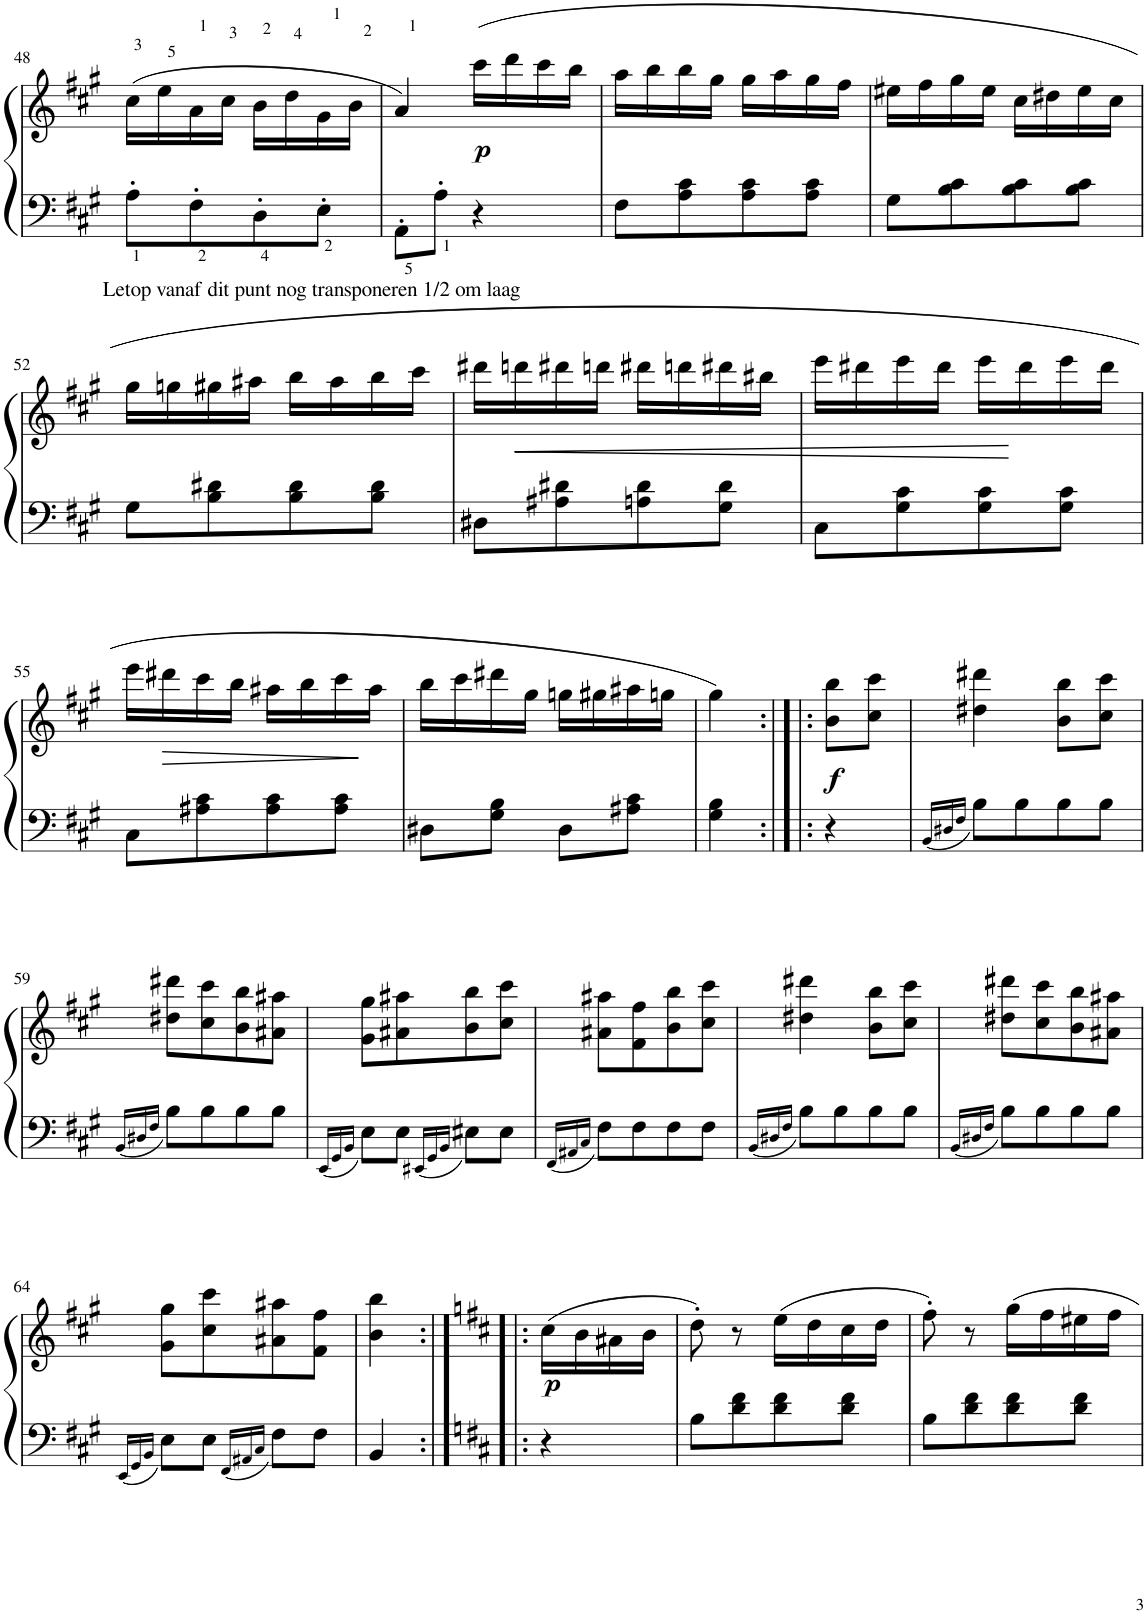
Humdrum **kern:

**kern	**kern	**dynam
*part1	*part1	*part1
*staff2	*staff1	*staff1/2
*I"Piano	*	*
*I'Pno	*	*
!!LO:PB:g=z
*clefF4	*clefG2	*
*k[f#c#g#]	*k[f#c#g#]	*
*M2/4	*M2/4	*
=48	=48	=48
8A'\L	(16cc#\LL	.
.	16ee\	.
8F#'\	16a\	.
.	16cc#\JJ	.
8D'\	16b\LL	.
.	16dd\	.
8E'\J	16g#\	.
.	16b\JJ	.
=49	=49	=49
8AA'\L	4a/)	.
8A'\J	.	.
!	!	!LO:DY:b
4r	(16ccc#\LL	p
.	16ddd\	.
.	16ccc#\	.
.	16bb\JJ	.
=50	=50	=50
8F#\L	16aa\LL	.
.	16bb\	.
8A\ 8c#\	16bb\	.
.	16gg#\JJ	.
8A\ 8c#\	16gg#\LL	.
.	16aa\	.
8A\ 8c#\J	16gg#\	.
.	16ff#\JJ	.
=51	=51	=51
8G#\L	16ee#X\LL	.
.	16ff#\	.
8B\ 8c#\	16gg#\	.
.	16ee#\JJ	.
8B\ 8c#\	16cc#\LL	.
.	16dd#X\	.
8B\ 8c#\J	16ee#\	.
.	16cc#\JJ	.
!!LO:LB:g=z
=52	=52	=52
!	!LO:TX:a:t=Letop vanaf dit punt nog transponeren 1/2 om laag	!
8G#\L	16gg#\LL	.
.	16ggn\	.
8B\ 8d#X\	16gg#X\	.
.	16aa#X\JJ	.
8B\ 8d#\	16bb\LL	.
.	16aa#\	.
8B\ 8d#\J	16bb\	.
.	16ccc#\JJ	.
=53	=53	=53
8D#X\L	16ddd#X\LL	.
!	!	!LO:HP:b
.	16dddn\	<
8A#X\ 8d#X\	16ddd#X\	.
.	16dddn\JJ	.
8An\ 8d#\	16ddd#X\LL	.
.	16dddn\	.
8G#\ 8d#\J	16ddd#X\	.
.	16bb#X\JJ	.
=54	=54	=54
8C#\L	16eee\LL	.
.	16ddd#X\	.
8G#\ 8c#\	16eee\	.
.	16ddd#\JJ	.
8G#\ 8c#\	16eee\LL	.
.	16ddd#\	[
8G#\ 8c#\J	16eee\	.
.	16ddd#\JJ	.
!!LO:LB:g=z
=55	=55	=55
8C#\L	16eee\LL	.
!	!	!LO:HP:b
.	16ddd#X\	>
8A#X\ 8c#\	16ccc#\	.
.	16bb\JJ	.
8A#\ 8c#\	16aa#X\LL	.
.	16bb\	.
8A#\ 8c#\J	16ccc#\	.
.	16aa#\JJ	]
=56	=56	=56
8D#X\L	16bb\LL	.
.	16ccc#\	.
8G#\ 8B\J	16ddd#X\	.
.	16gg#\JJ	.
8D#\L	16ggn\LL	.
.	16gg#X\	.
8A#X\ 8c#\J	16aa#X\	.
.	16ggn\JJ	.
=57	=57	=57
4G#\ 4B\	4gg#\)	.
=57:|!|:	=57:|!|:	=57:|!|:
!	!	!LO:DY:b
4r	8b\ 8bb\L	f
.	8cc#\ 8ccc#\J	.
=58	=58	=58
16qBB/LL	.	.
16qD#X/	.	.
16qF#/JJ	.	.
8B\L	4dd#X\ 4ddd#X\	.
8B\	.	.
8B\	8b\ 8bb\L	.
8B\J	8cc#\ 8ccc#\J	.
!!LO:LB:g=z
=59	=59	=59
16qBB/LL	.	.
16qD#X/	.	.
16qF#/JJ	.	.
8B\L	8dd#X\ 8ddd#X\L	.
8B\	8cc#\ 8ccc#\	.
8B\	8b\ 8bb\	.
8B\J	8a#X\ 8aa#X\J	.
=60	=60	=60
16qEE/LL	.	.
16qGG#/	.	.
16qBB/JJ	.	.
8E\L	8g#\ 8gg#\L	.
8E\J	8a#X\ 8aa#X\	.
16qEE#X/LL	.	.
16qGG#/	.	.
16qBB/JJ	.	.
8E#X\L	8b\ 8bb\	.
8E#\J	8cc#\ 8ccc#\J	.
=61	=61	=61
16qFF#/LL	.	.
16qAA#X/	.	.
16qC#/JJ	.	.
8F#\L	8a#X\ 8aa#X\L	.
8F#\	8f#\ 8ff#\	.
8F#\	8b\ 8bb\	.
8F#\J	8cc#\ 8ccc#\J	.
=62	=62	=62
16qBB/LL	.	.
16qD#X/	.	.
16qF#/JJ	.	.
8B\L	4dd#X\ 4ddd#X\	.
8B\	.	.
8B\	8b\ 8bb\L	.
8B\J	8cc#\ 8ccc#\J	.
=63	=63	=63
16qBB/LL	.	.
16qD#X/	.	.
16qF#/JJ	.	.
8B\L	8dd#X\ 8ddd#X\L	.
8B\	8cc#\ 8ccc#\	.
8B\	8b\ 8bb\	.
8B\J	8a#X\ 8aa#X\J	.
!!LO:LB:g=z
=64	=64	=64
16qEE/LL	.	.
16qGG#/	.	.
16qBB/JJ	.	.
8E\L	8g#\ 8gg#\L	.
8E\J	8cc#\ 8ccc#\	.
16qFF#/LL	.	.
16qAA#X/	.	.
16qC#/JJ	.	.
8F#\L	8a#X\ 8aa#X\	.
8F#\J	8f#\ 8ff#\J	.
=65	=65	=65
4BB/	4b\ 4bb\	.
=65:|!|:	=65:|!|:	=65:|!|:
*k[f#c#]	*k[f#c#]	*
!	!	!LO:DY:b
4r	(16cc#\LL	p
.	16b\	.
.	16a#X\	.
.	16b\JJ	.
=66	=66	=66
8B\L	8dd'\)	.
8d\ 8f#\	8r	.
8d\ 8f#\	(16ee\LL	.
.	16dd\	.
8d\ 8f#\J	16cc#\	.
.	16dd\JJ	.
=67	=67	=67
8B\L	8ff#'\)	.
8d\ 8f#\	8r	.
8d\ 8f#\	16gg\LL	.
.	16ff#\	.
8d\ 8f#\J	16ee#X\	.
.	16ff#\JJ	.
=	=	=
*-	*-	*-
